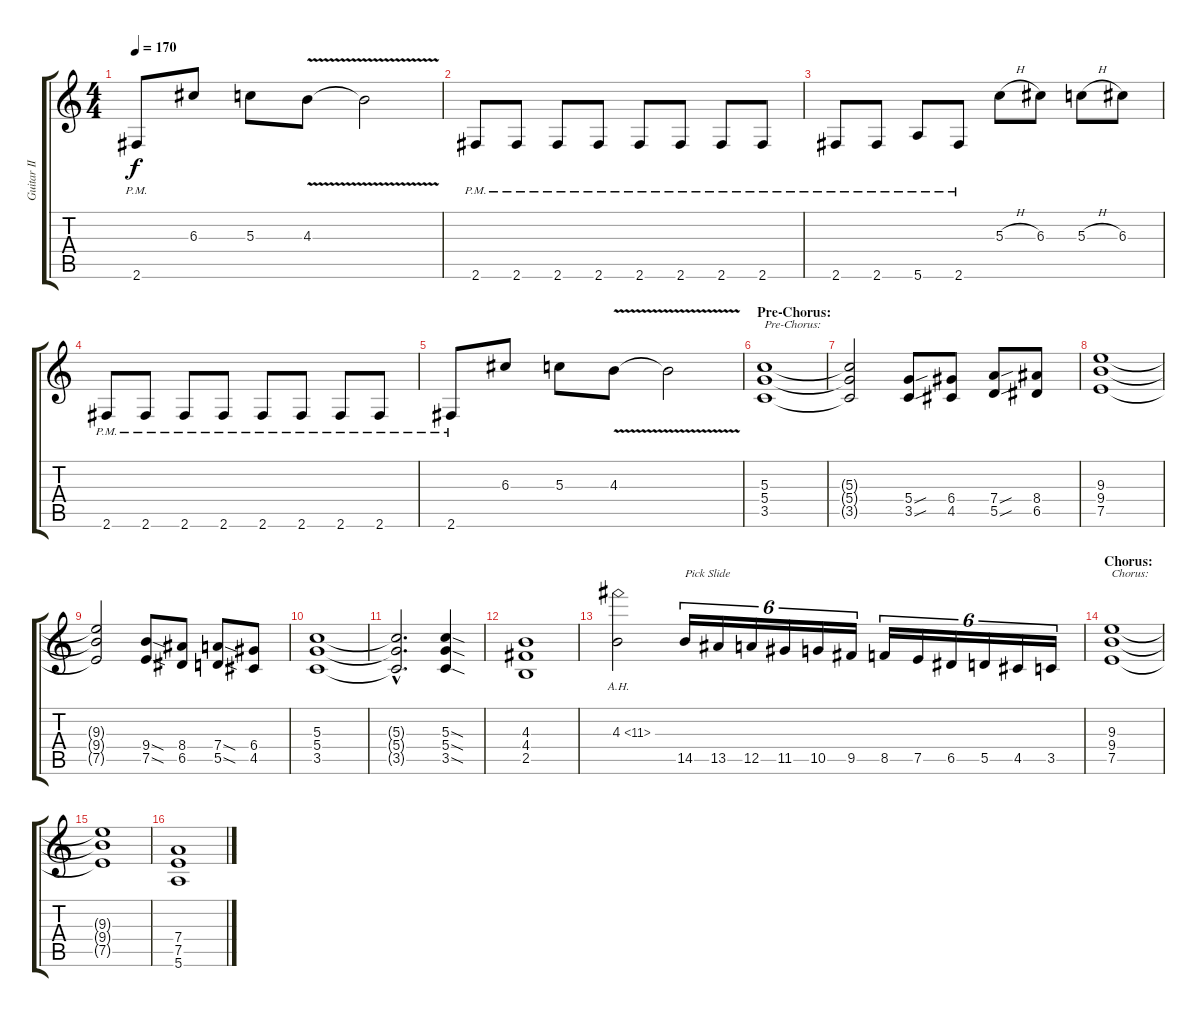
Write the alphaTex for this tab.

\track ("Guitar II" "Guitar II") {instrument distortionguitar}
\staff {score tabs}
\tuning (E4 B3 G3 D3 A2 E2) {hide}
\ts (4 4)
\tempo 170
\clef g2
\ks c
2.6{pm}.8{dy f} 6.3.8 5.3.8 4.3{v}.8 4.3{t}.2 |
2.6{pm}.8 2.6{pm}.8 2.6{pm}.8 2.6{pm}.8 2.6{pm}.8 2.6{pm}.8 2.6{pm}.8 2.6{pm}.8 |
2.6{pm}.8 2.6{pm}.8 5.6{pm}.8 2.6{pm}.8 5.3{h}.8 6.3.8 5.3{h}.8 6.3.8 |
2.6{pm}.8 2.6{pm}.8 2.6{pm}.8 2.6{pm}.8 2.6{pm}.8 2.6{pm}.8 2.6{pm}.8 2.6{pm}.8 |
2.6{pm}.8 6.3.8 5.3.8 4.3{v}.8 4.3{t}.2 |
\section ("" "Pre-Chorus:")
(5.3 5.4 3.5).1{txt "Pre-Chorus:"} |
(5.3{t} 5.4{t} 3.5{t}).2 (5.4{sou} 3.5{sou}).8 (6.4 4.5).8 (7.4{sou} 5.5{sou}).8 (8.4 6.5).8 |
(9.3 9.4 7.5).1 |
(9.3{t} 9.4{t} 7.5{t}).2 (9.4{sod} 7.5{sod}).8 (8.4 6.5).8 (7.4{sod} 5.5{sod}).8 (6.4 4.5).8 |
(5.3 5.4 3.5).1 |
(5.3{hac t} 5.4{hac t} 3.5{hac t}).2{d} (5.3{sod} 5.4{sod} 3.5{sod}).4 |
(4.3 4.4 2.5).1 |
4.3{ah 7}.2 14.5.16{tu (6 4) txt "Pick Slide" instrument guitarfretnoise} 13.5.16{tu (6 4)} 12.5.16{tu (6 4)} 11.5.16{tu (6 4)} 10.5.16{tu (6 4)} 9.5.16{tu (6 4)} 8.5.16{tu (6 4)} 7.5.16{tu (6 4)} 6.5.16{tu (6 4)} 5.5.16{tu (6 4)} 4.5.16{tu (6 4)} 3.5.16{tu (6 4)} |
\section ("" "Chorus:")
(9.3 9.4 7.5).1{txt "Chorus:" instrument distortionguitar} |
(9.3{t} 9.4{t} 7.5{t}).1 |
(7.4 7.5 5.6).1
